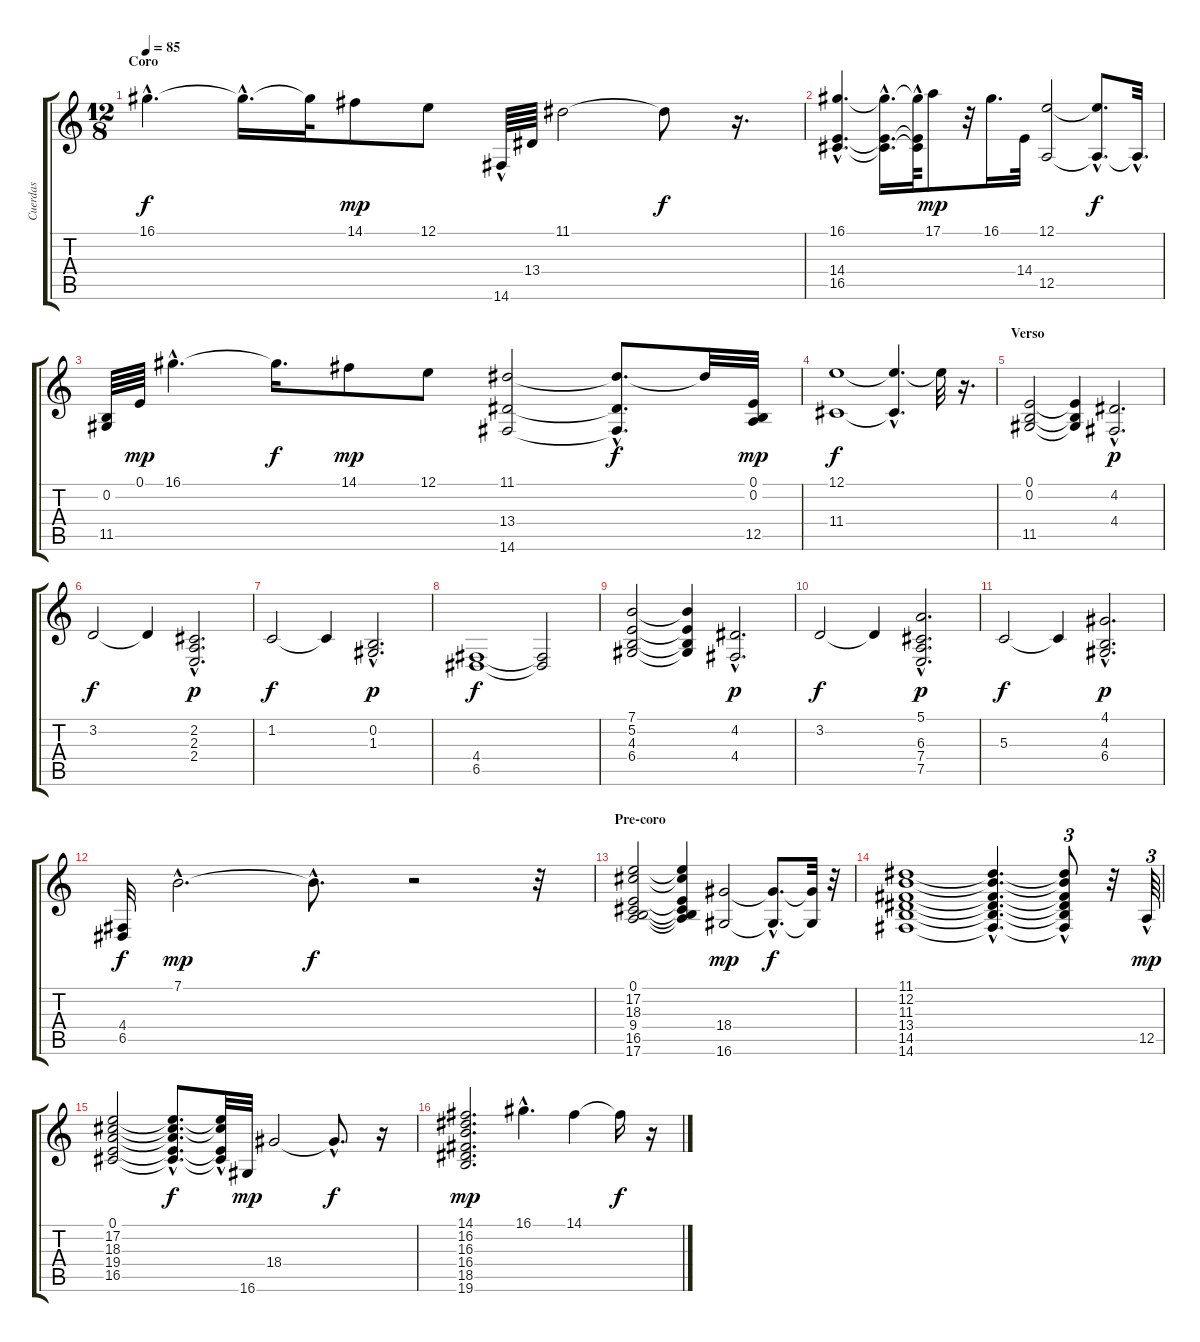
\track ("Cuerdas" "Cuerdas") {instrument stringensemble2}
\staff {score tabs}
\tuning (E4 B3 G3 D3 A2 E2) {hide}
\ts (12 8)
\section ("" "Coro")
\tempo 85
\clef g2
\ks c
16.1{hac}.4{d dy f} 16.1{hac t}.16{d} 16.1{t}.32 14.1.8{dy mp} 12.1.8 14.6{hac}.64 13.4.64 11.1.2 11.1{t}.8{dy f} r.16{d} |
(16.1{hac} 14.4{hac} 16.5{hac}).4{d} (16.1{hac t} 14.4{hac t} 16.5{hac t}).16{d} (16.1{t} 14.4{t} 16.5{hac t}).64 17.1.8{dy mp} r.32 16.1.16{d} 14.4.32 (12.1 12.5).2 (12.1{hac t} 12.5{hac t}).8{d dy f} 12.5{hac t}.32{d} |
(0.2 11.5).64 0.1.64{dy mp} 16.1{hac}.4{d} 16.1{t}.16{d dy f} 14.1.8{dy mp} 12.1.8 (11.1 13.4 14.6).2 (11.1{hac t} 13.4{t} 14.6{t}).8{d dy f} 11.1{t}.32 (0.1 0.2 12.5).32{dy mp} |
(12.1 11.4).1{dy f} (12.1{hac t} 11.4{t}).4{d} 12.1{t}.32 r.16{d} |
\section ("" "Verso")
(0.1 0.2 11.5).2 (0.1{t} 0.2{t} 11.5{t}).4 (4.2{hac} 4.4).2{d dy p} |
3.2.2{dy f} 3.2{t}.4 (2.2{hac} 2.3 2.4).2{d dy p} |
1.2.2{dy f} 1.2{t}.4 (0.2 1.3{hac}).2{d dy p} |
(4.4 6.5).1{dy f} (4.4{t} 6.5{t}).2 |
(7.1 5.2 4.3 6.4).2 (7.1{t} 5.2{t} 4.3{t} 6.4{t}).4 (4.2{hac} 4.4).2{d dy p} |
3.2.2{dy f} 3.2{t}.4 (5.1 6.3{hac} 7.4 7.5).2{d dy p} |
5.3.2{dy f} 5.3{t}.4 (4.1{hac} 4.3 6.4{hac}).2{d dy p} |
(4.4 6.5).32{dy f} 7.1{hac}.2{d dy mp} 7.1{hac t}.8{d dy f} r.2 r.32 |
\section ("" "Pre-coro")
(0.1 17.2 18.3 9.4 16.5 17.6).2 (0.1{t} 17.2{t} 18.3{t} 9.4{t} 16.5{t} 17.6{t}).4 (18.4 16.6).2{dy mp} (18.4{hac t} 16.6{hac t}).8{d dy f} (18.4{t} 16.6{t}).32 r.32 |
(11.1 12.2 11.3 13.4 14.5 14.6).1 (11.1{hac t} 12.2{hac t} 11.3{hac t} 13.4{hac t} 14.5{hac t} 14.6{hac t}).4{d} (11.1{t} 12.2{t} 11.3{hac t} 13.4{t} 14.5{t} 14.6{hac t}).8{tu (3 2)} r.32 12.5{hac}.64{tu (3 2) dy mp} |
(0.1 17.2 18.3 19.4 16.5).2 (0.1{hac t} 17.2{hac t} 18.3{hac t} 19.4{hac t} 16.5{hac t}).8{d dy f} (0.1{t} 17.2{hac t} 18.3{hac t} 16.5{t}).32 16.6.32{dy mp} 18.4.2 18.4{hac t}.8{d dy f} r.16 |
(14.1 16.2 16.3 16.4 18.5 19.6).2{d dy mp} 16.1{hac}.4{d} 14.1.4 14.1{t}.16{dy f} r.16
